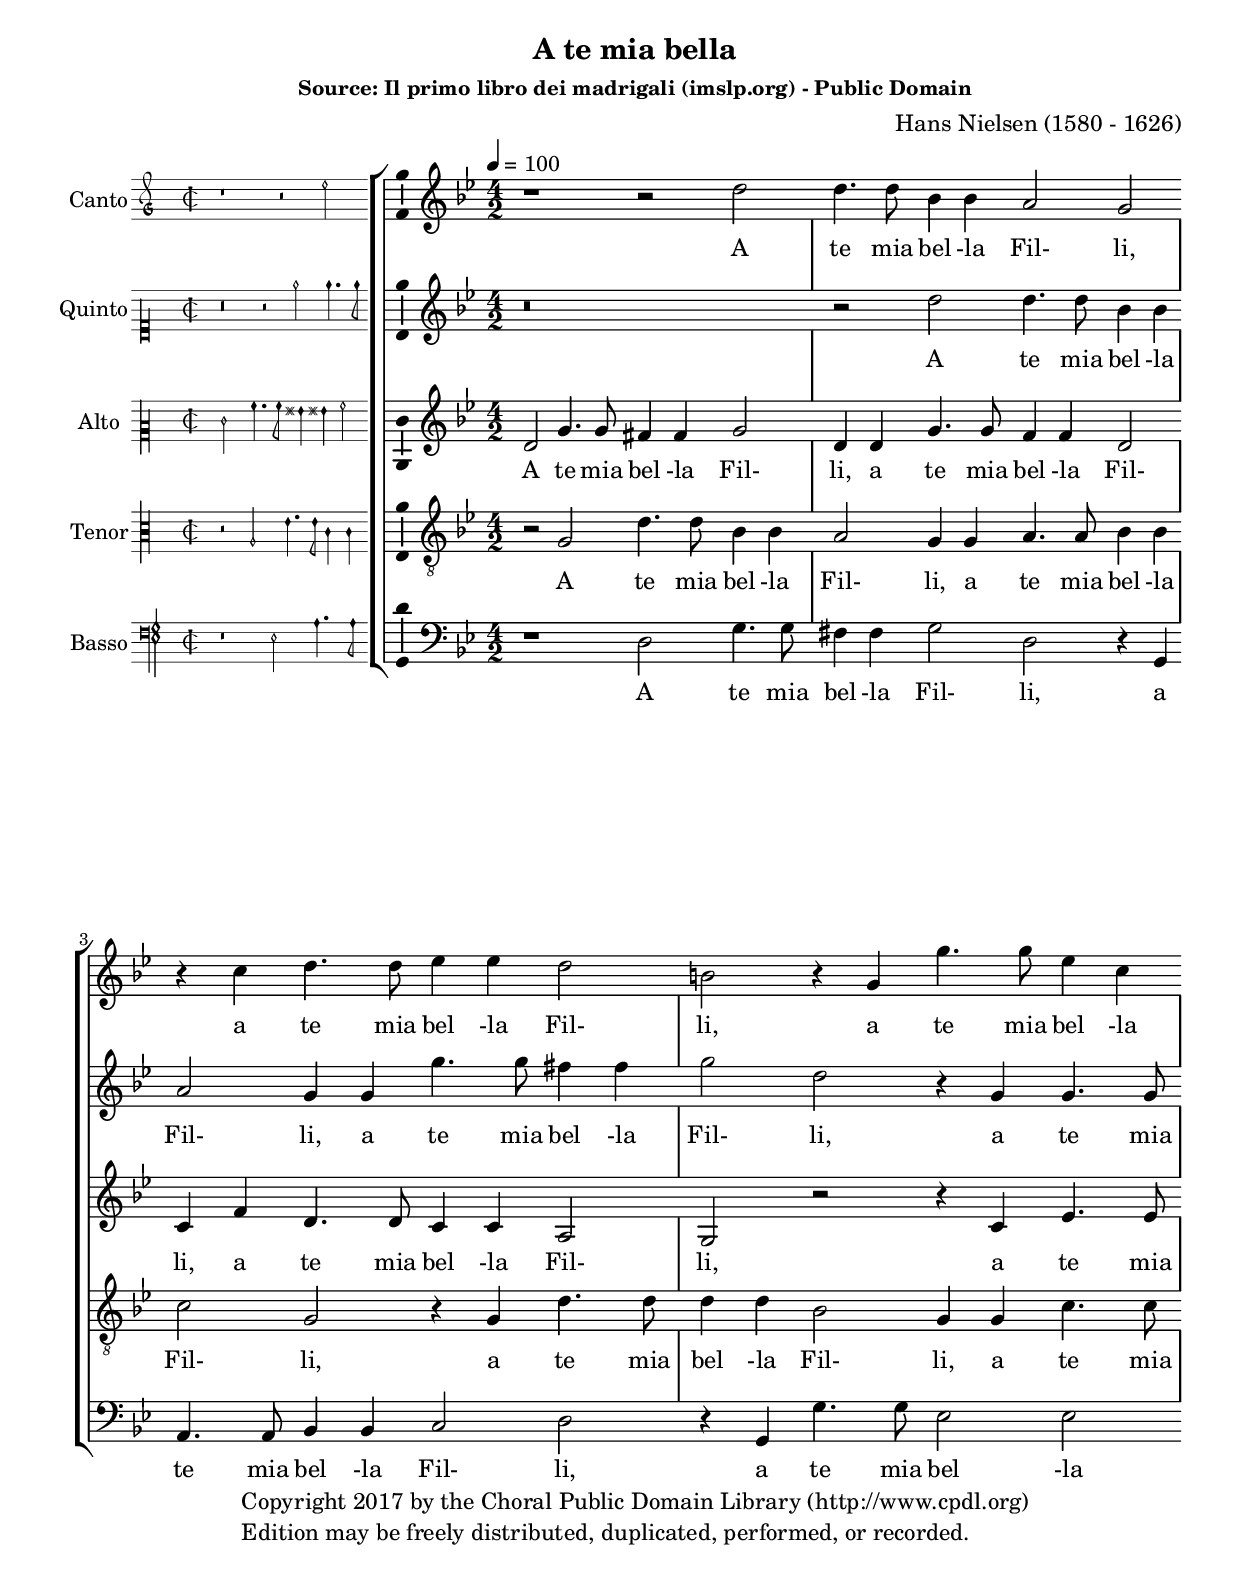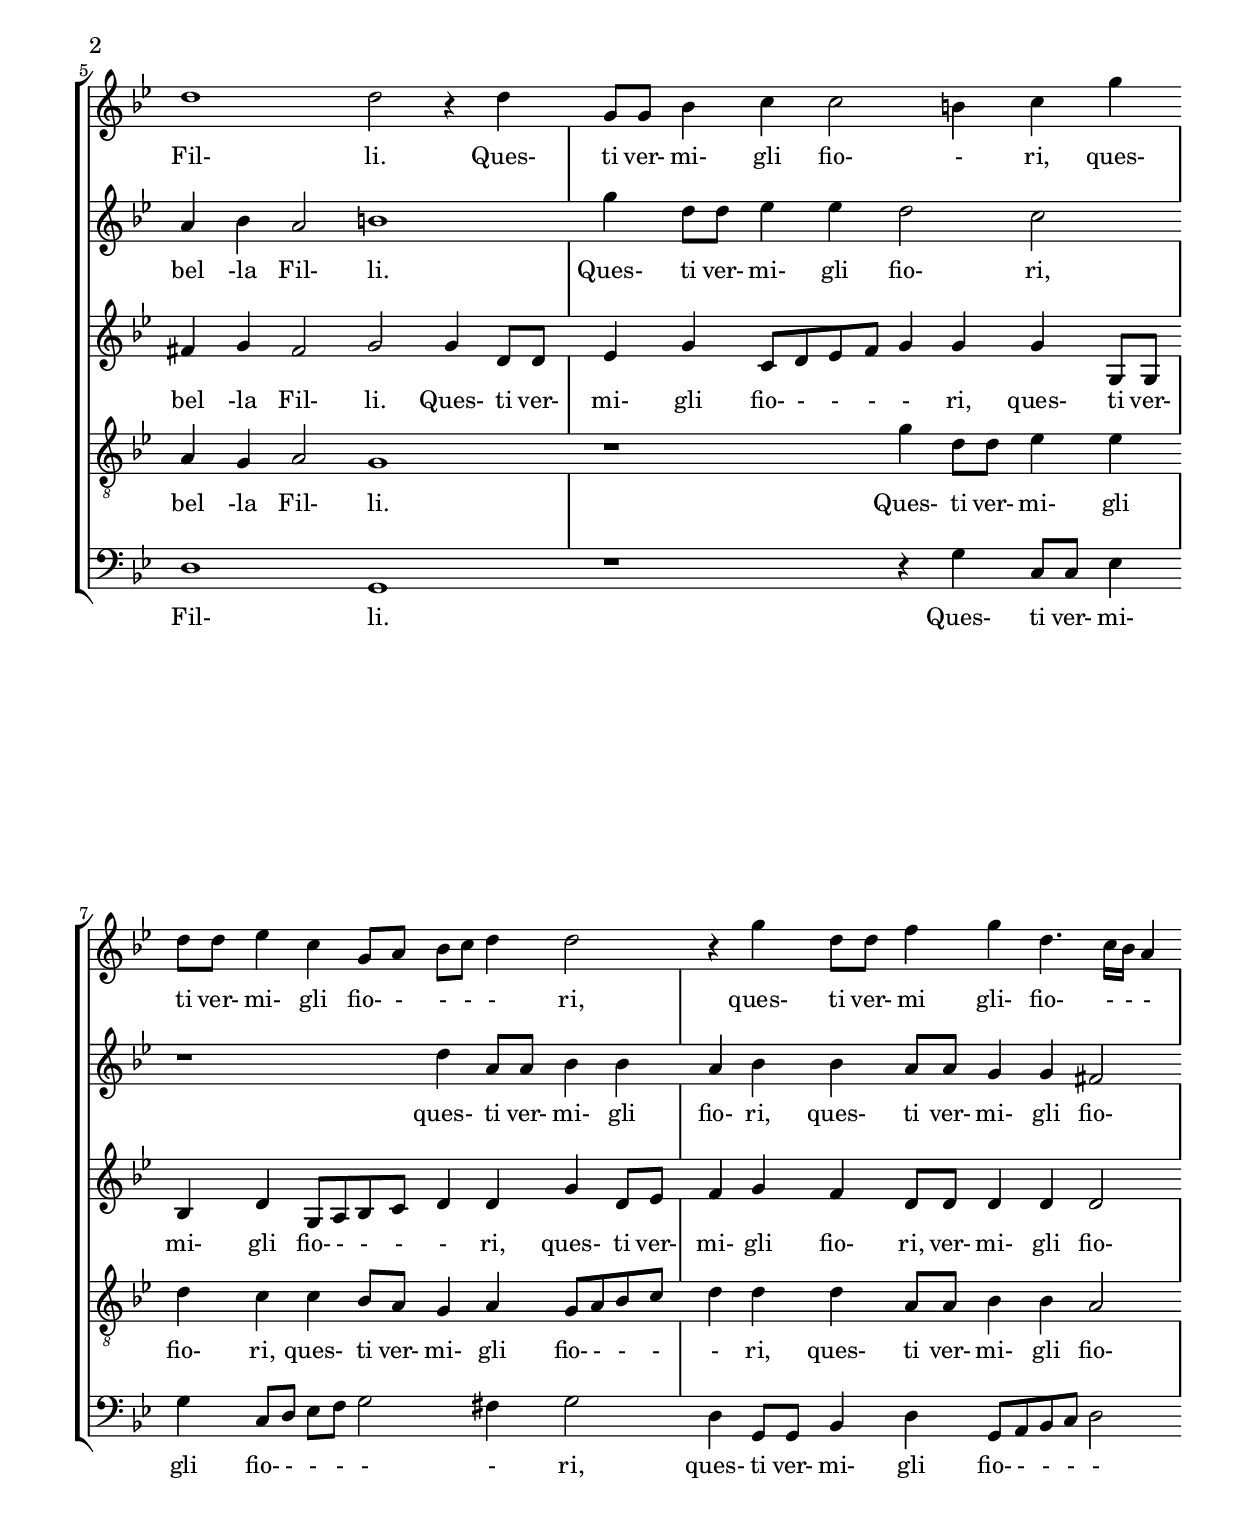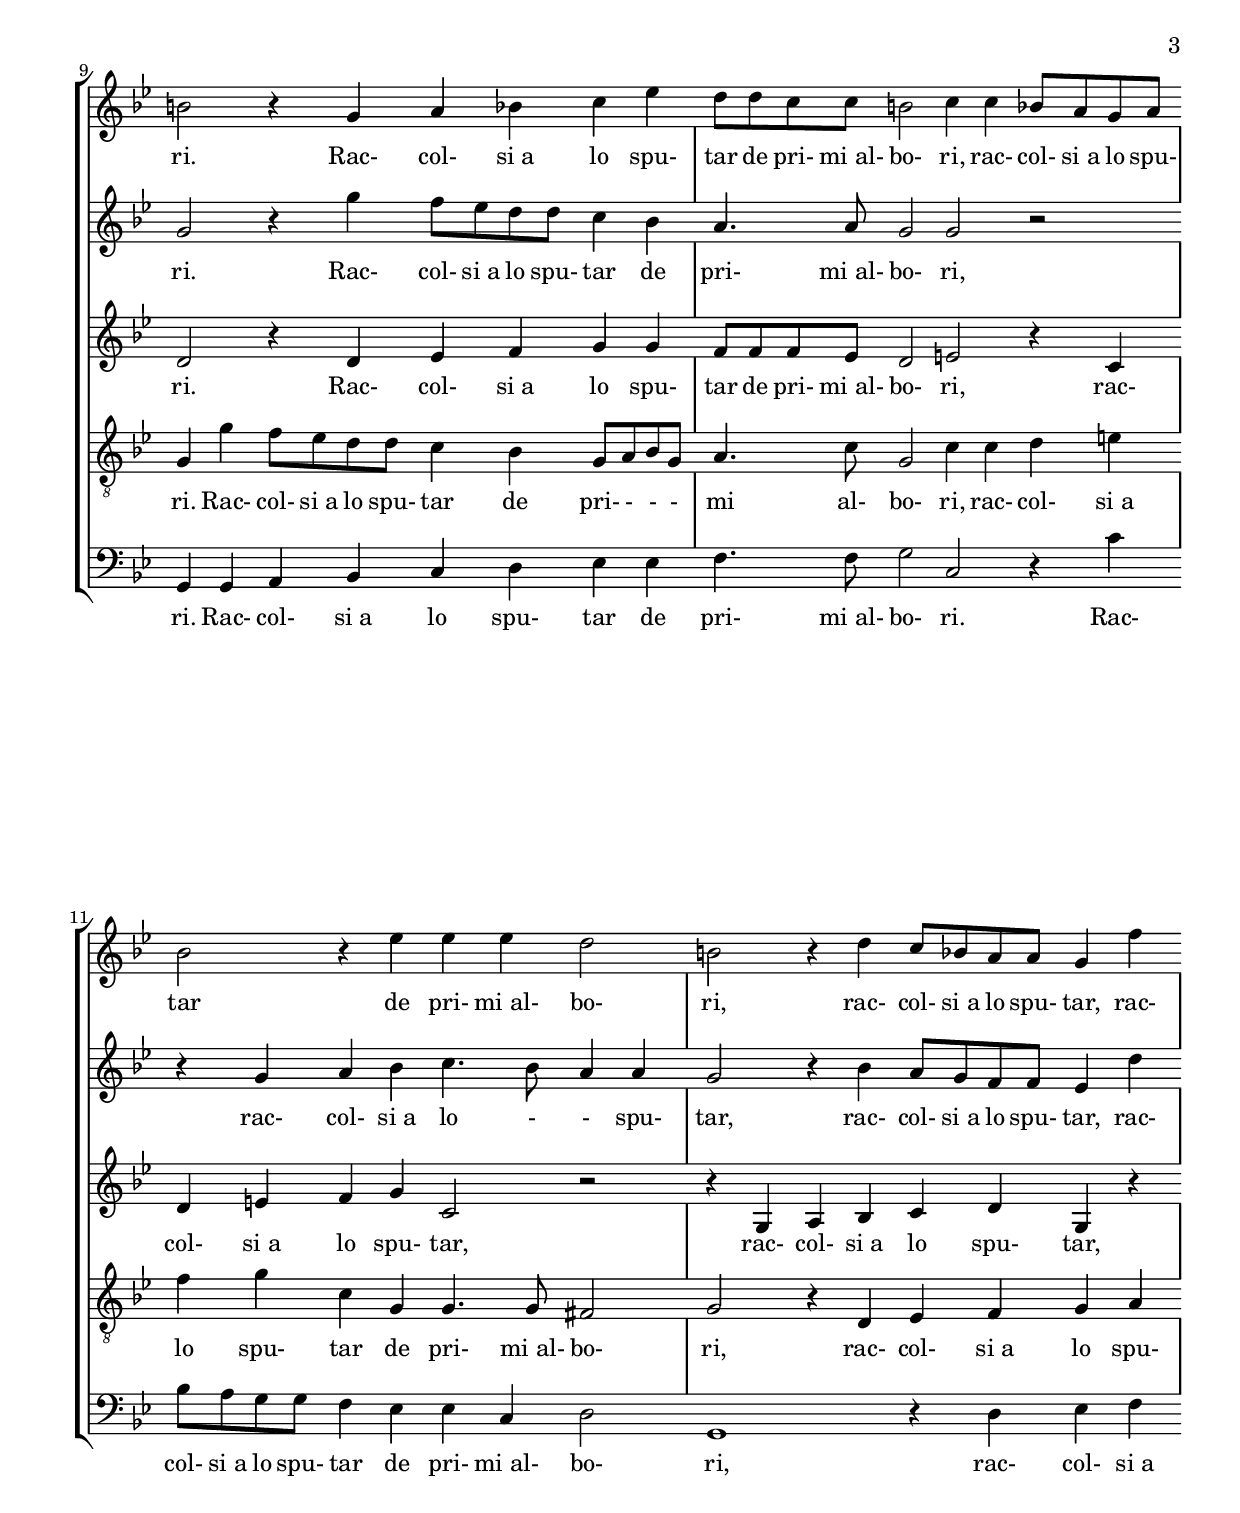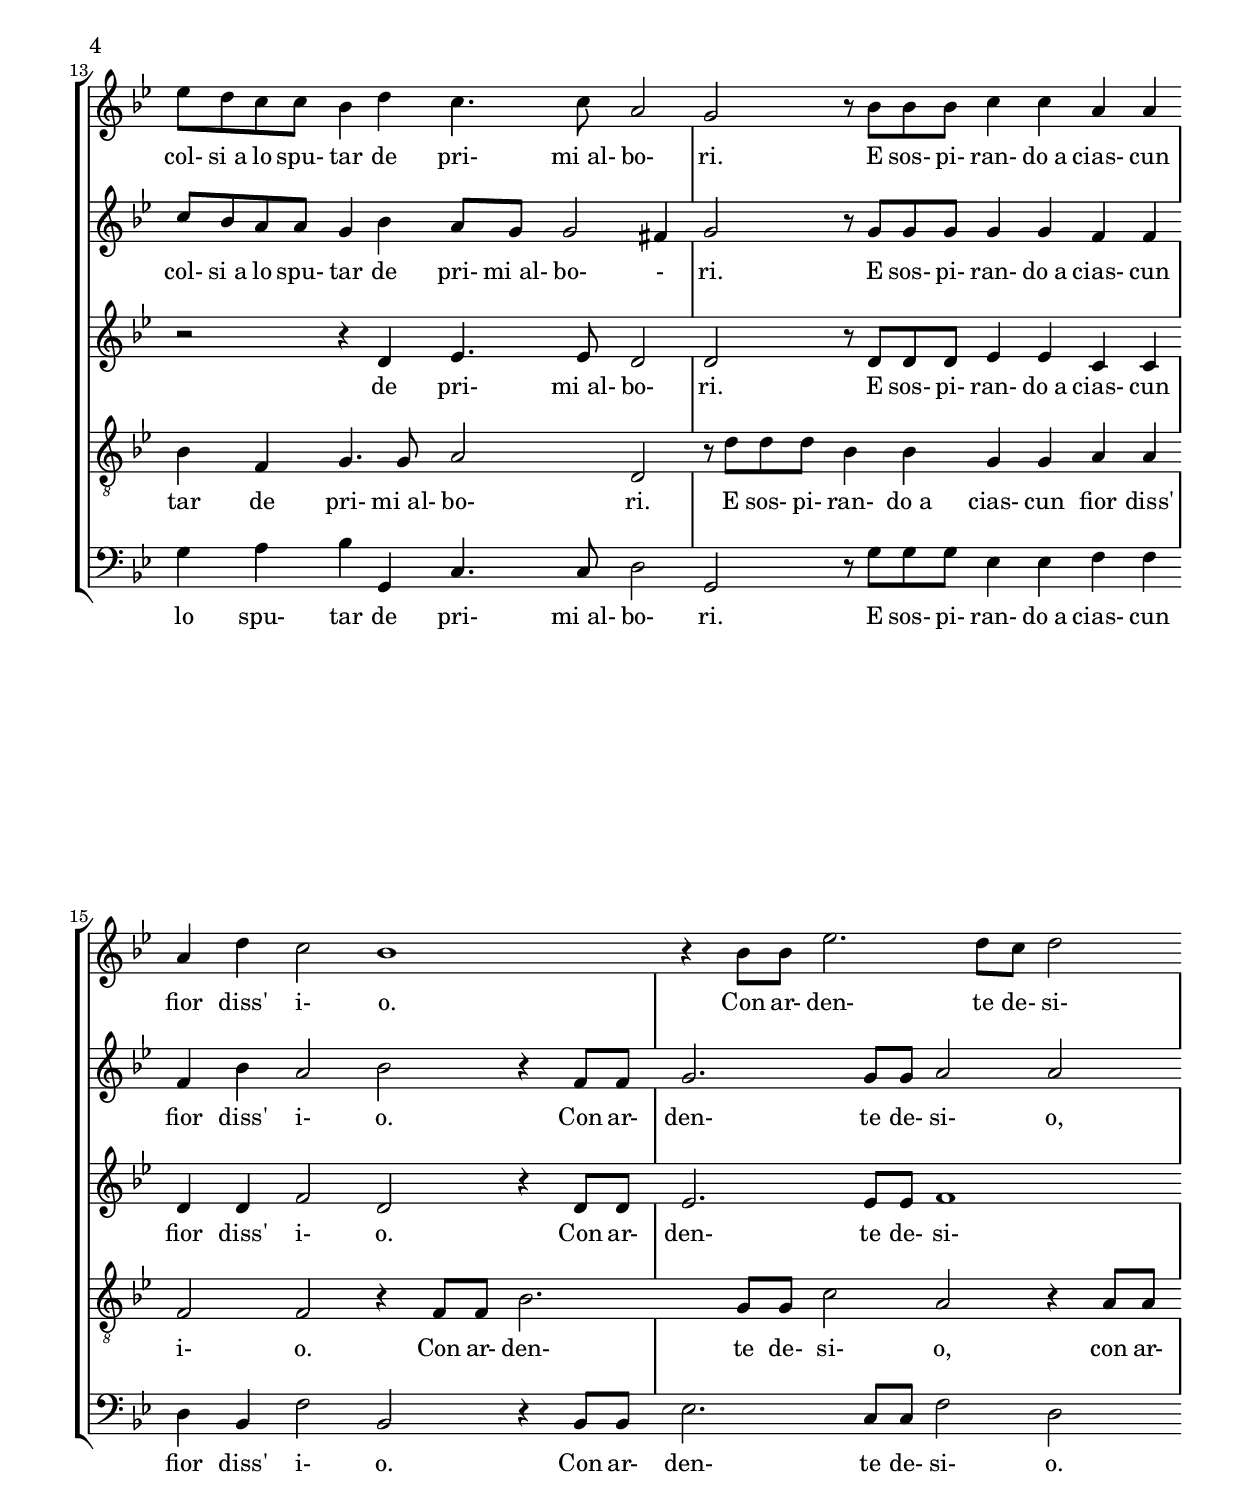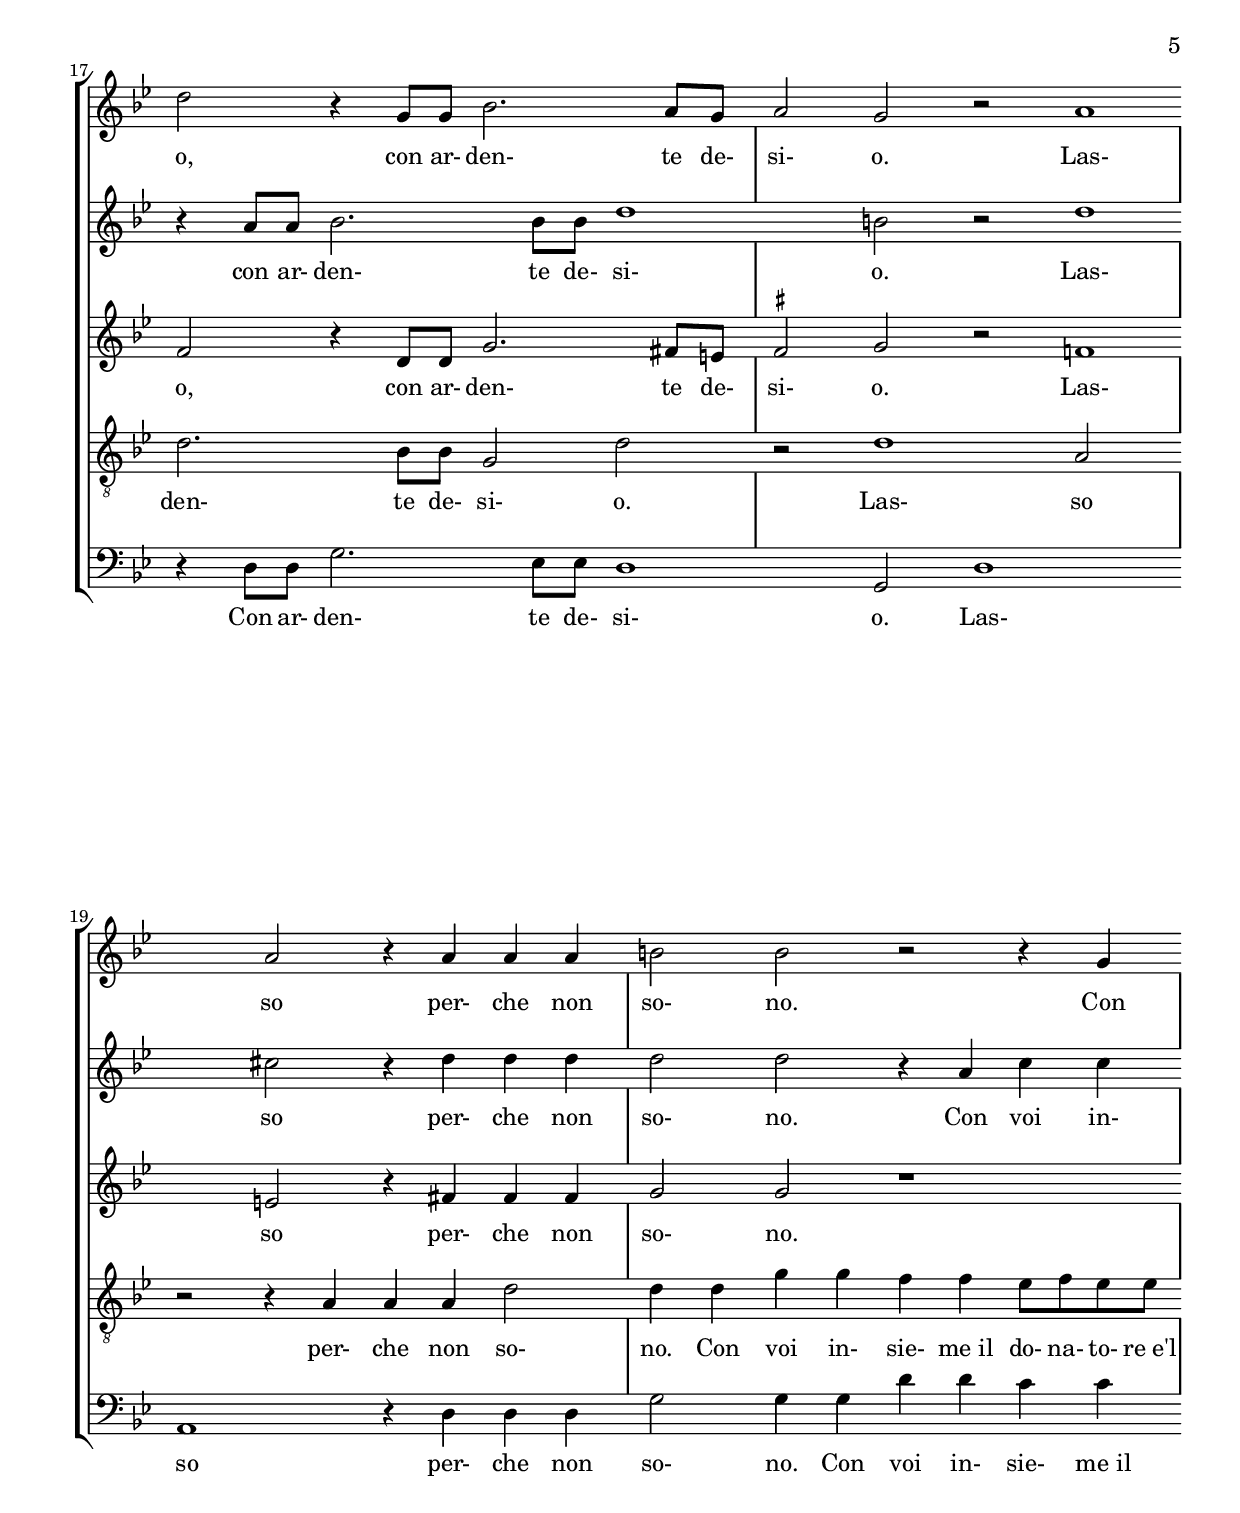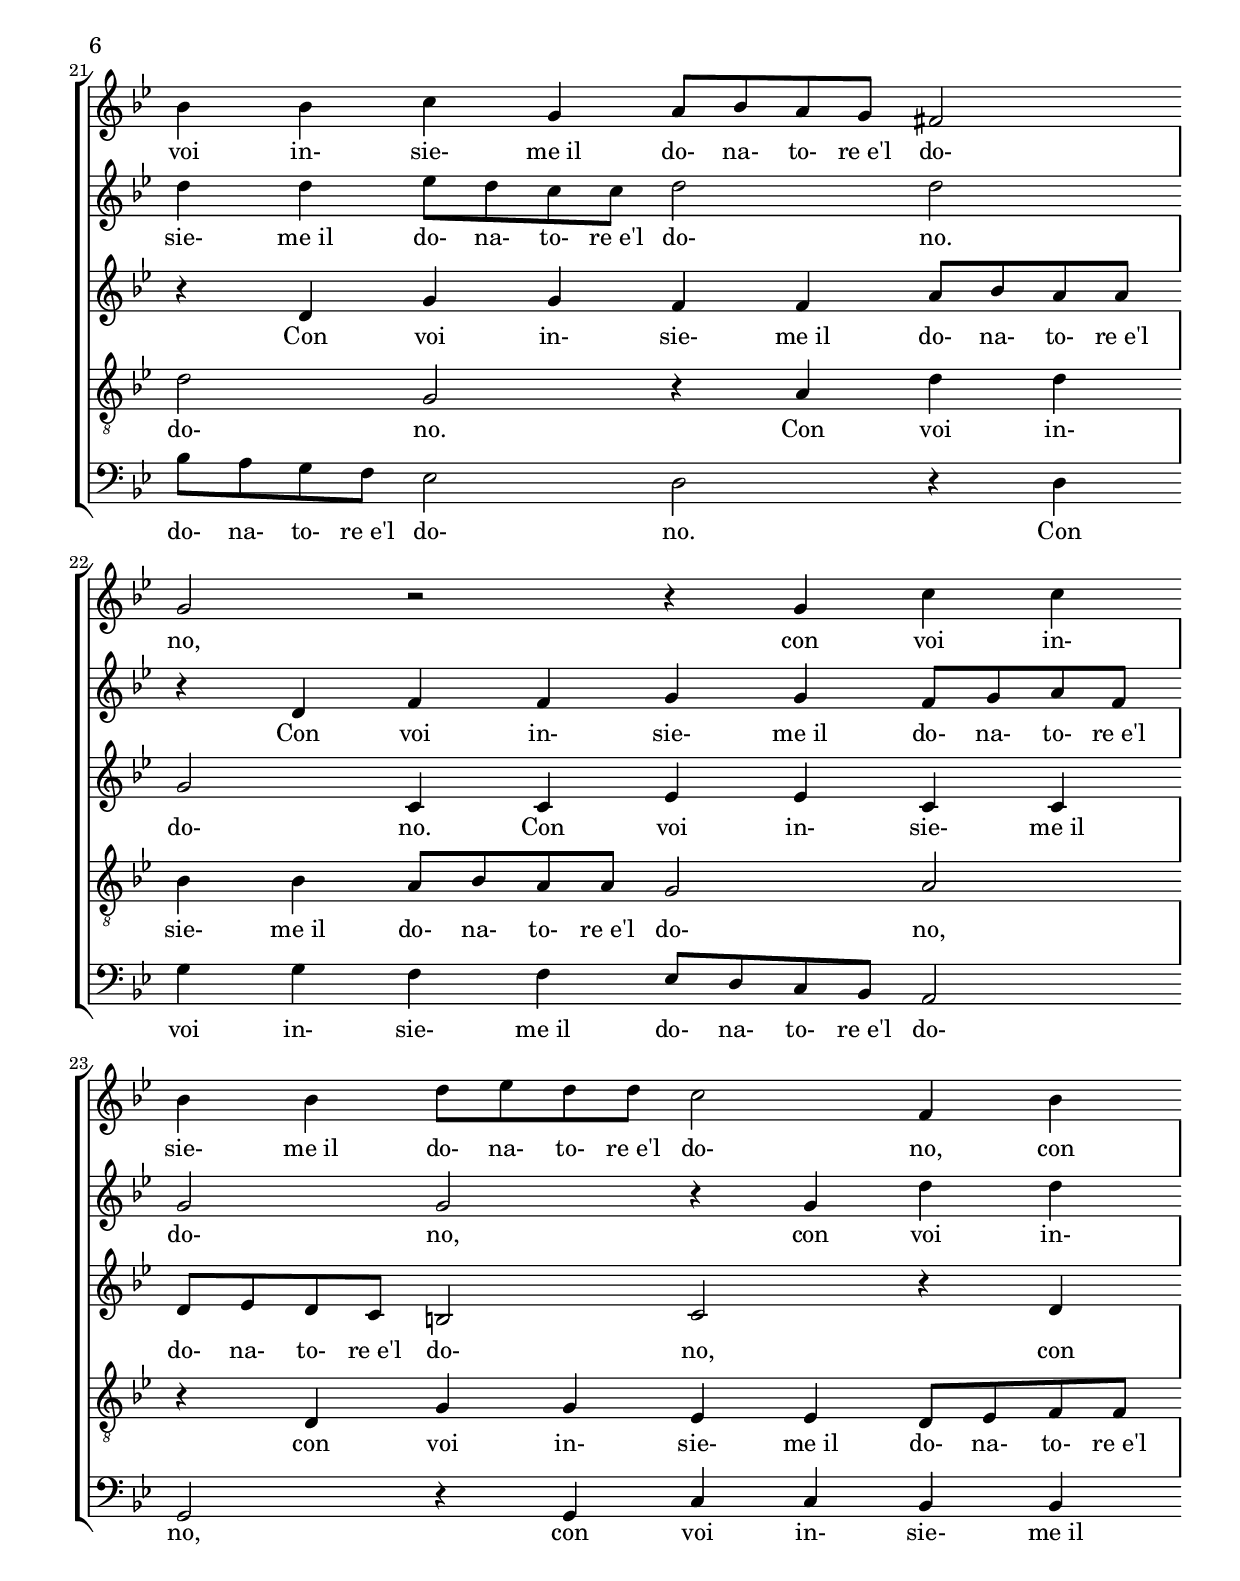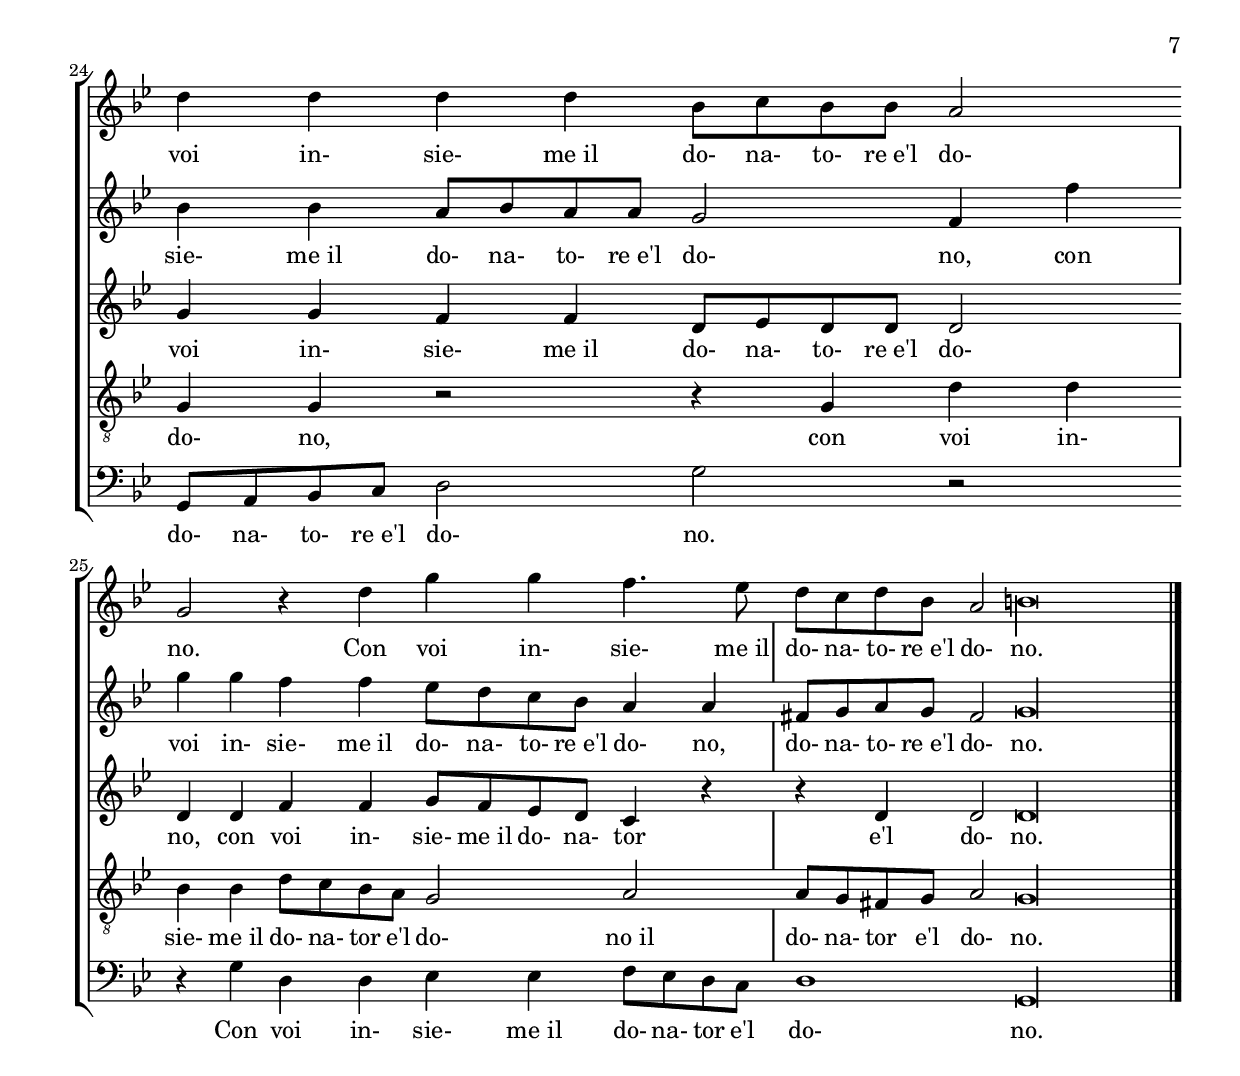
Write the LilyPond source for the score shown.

\version "2.19.0"

% bar 6 second quarter note: Dm2??


\header {
    title = \markup{ \huge { A te mia bella } }
    composer = "Hans Nielsen (1580 - 1626)" 
    subtitle = \markup{ \small { Source: Il primo libro dei madrigali (imslp.org) - Public Domain } } 
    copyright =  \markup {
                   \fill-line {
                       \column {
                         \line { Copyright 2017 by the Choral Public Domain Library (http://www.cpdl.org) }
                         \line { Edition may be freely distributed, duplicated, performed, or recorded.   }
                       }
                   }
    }
}



\paper {
#(set-default-paper-size "a4")
    top-margin = 2\cm
    bottom-margin = 2\cm
    left-margin = 1.5\cm
}

ficta = { \once \set suggestAccidentals = ##t }

vera = { \once \set suggestAccidentals = ##f }


incipitGlobal = { 
    \key a \minor
    \time 2/2
}

global =  {
   	
	\set Score.skipBars = ##t
    \key g \minor
    \time 4/2
    \tempo 4 = 100

    % the actual music
    \skip 1*55
    \bar ""
    
    % let finis bar go through all staves
    \skip 1*1
    \override Staff.BarLine.transparent = ##f
    \bar "|."
}


sopranoIncipit = \relative c''  {
    \incipitGlobal    
    \clef "petrucci-g"
    r1 r2 e2
}

sopranoMusic =    \transpose a g { \relative c'' { 
    \clef treble
	r1 r2 e2 e4. e8 c4 c b2 a r4 d4 e4. e8 f4 f 
	e2 cis2 r4 a4 a'4. a8 f4 d e1 e2 r4 e4 a,8 a c4
	d4 d2 cis4 d a'4 e8 e f4 d a8 b c d e4 e2 r4 a4 e8 e g4 a e4. d16 c b4 cis2
	r4 a4 b c d f e8 e d d cis2 d4 d c8 b a b c2 r4 f4 f f e2 cis 
	r4 e4 d8 c b b a4 g'4 f8 e d d c4 e d4. d8 b2 a r8 c c c d4 d 
	b4 b b e d2 c1 r4 c8 c f2. e8 d e2 e r4 a,8 a c2. b8 a b2 a r2 b1 b2
	r4 b4 b b cis2 cis r2 r4 a4 c c d a b8 c b a gis2 a r2 r4 a4 d d c c 
	e8 f e e d2 g,4 c e e e e c8 d c c b2 a r4 e'4 a a g4. f8 e d e c b2 cis\longa 
}}

quintoIncipit =  \relative c'' {
    \incipitGlobal    
    \clef "petrucci-c1"
	r\breve r2 e2 e4. e8
}

quintoMusic =   \transpose a g { \relative c''  {
	r\breve r2 e2 e4. e8 c4 c b2 a4 a a'4. a8 gis4 gis 
	a2 e r4 a,4 a4. a8 b4 c b2 cis1 a'4 e8 e f4 f 
	e2 d r1 e4 b8 b c4 c b c c b8 b a4 a gis2 a r4 a'4 g8 f e e d4 c 
	b4. b8 a2 a r2 r4 a4 b c d4. c8 b4 b a2 r4 c4 b8 a g g f4 e' 
	d8 c b b a4 c b8 a a2 gis4 a2 r8 a8 a a a4 a g g g c b2 c r4 g8 g 
	a2. a8 a b2 b r4 b8 b c2. c8 c e1 cis2 r2 e1 dis2 r4 e4 e e e2 e r4 b4 
	d4 d e e f8 e d d e2 e r4 e,4 g g a a g8 a b g a2 a r4 a4 e' e 
	c4 c b8 c b b a2 g4 g' a a g g f8 e d c b4 b gis8 a b a gis2 a\longa
}}

altoIncipit =  \relative c'  {
    \incipitGlobal    
    \clef "petrucci-c2"
    e2 a4. a8 gis4 gis a2
}
    
    
altoMusic =    \transpose a g { \relative c' {
    \clef "treble"
	e2 a4. a8 gis4 gis a2 e4 e a4. a8 g4 g 
	e2 d4 g e4. e8 d4 d b2 a2 r2 r4 d4 f4. f8 gis4 a4 %f gis???? it says so...
	gis2 a a4 e8 e f4 a d,8 e f g a4 a a a,8 a c4 e a,8 b c d e4 e 
	% possibly a4 e8 f g a g 
	a4 e8 f g4 a g e8 e e4 e e2 e r4 e4 f g a a g8 g g f e2 fis
	r4 d4 e fis g a d,2 r2   r4 a4 b c d e a, r4     r2 r4 e'4 f4. f8 e2 e2 r8 e8 e e 
	f4 f d d e e g2 e r4 e8 e f2. f8 f g1 g2   r4 e8 e a2. gis8 fis \ficta gis2 \vera a 
	r2 g1 fis2 r4 gis4 gis gis a2 a r1 r4 e4 a a g g b8 c b b a2 d,4 d f f 
	d4 d e8 f e d cis2 d2 r4 e4 a a g g e8 f e e e2 e4 e g g a8 g f e d4 r4 r4 e4 e2 e\longa
}}


tenorIncipit =  \relative c'  {
    \incipitGlobal    
    \clef "petrucci-c3"
	r2 a2 e'4. e8 c4 c 
}


tenorMusic =  \transpose a g { \relative c'   {
    \clef "treble_8"
	r2 a2 e'4. e8 c4 c b2 a4 a b4. b8 c4 c d2 a
	r4 a4 e'4. e8 e4 e c2 a4 a d4. d8 b4 a b2 a1 r1
	a'4 e8 e f4 f e d d c8 b a4 b a8 b c d e4 e e b8 b c4 c b2 a4 a'4
	g8 f e e d4 c a8 b c a b4. d8 a2 d4 d e fis g a d, a a4. a8 gis2 a
	r4 e4 f g a b c g a4. a8 b2 e, r8 e'8 e e c4 c a a b b g2 g
	r4 g8 g c2. a8 a8 d2 b r4 b8 b e2. c8 c a2 e' r2 e1 b2 r2 r4 b4 b b e2 e4 e 
	a4 a g g f8 g f f e2 a, r4 b4 e e c c b8 c b b a2 b r4 e,4 a a 
	f4 f e8 f g g a4 a r2 r4 a4 e' e c c e8 d c b a2 b b8 a gis a b2 a\longa
}}


bassIncipit =  \relative c  {
    \incipitGlobal    
    \clef "petrucci-f4"
	r1 e2 a4. a8
}


bassMusic =  \transpose a g { \relative c  { 
    \clef bass
	r1 e2 a4. a8 gis4 gis a2 e r4 a, b4. b8 c4 c
	d2 e r4 a,4 a'4. a8 f2 f e1 a, r1 r4 a'4 d,8 d f4 
	a4 d,8 e f g a2 gis4 a2 e4 a,8 a c4 e a,8 b c d e2 a,4     a b c d e f f 
	g4. g8 a2 d,2 r4 d'4 c8 b a a g4 f f d e2 a,1 r4 e'4 f g a b c a, d4. d8
	e2 a, r8 a'8 a a f4 f g g e c g'2 c, r4 c8 c f2. d8 d g2 e r4 e8 e
	a2. f8 f e1 a,2 e'1 b r4 e4 e e a2 a4 a e' e d d c8 b a g 
	f2 e r4 e4 a a g g f8 e d c b2 a r4 a4 d d c c a8 b c d 
	e2 a r2 r4 a4 e e f f g8 f e d e1 a,\longa
}}


% A te mia bella

lyricsTextS = \lyricmode {
	A te mia bel -la Fil- li, a te mia bel -la 
	Fil- li, a te mia bel -la Fil- li. Ques- ti ver- mi-
	gli fio- - ri, ques- ti ver- mi- gli fio- - - - - ri,  ques- ti ver- mi gli- fio- - - - ri.
	Rac- col- si_a lo spu- tar de pri- mi_al- bo- ri, rac- col- si_a lo spu- tar de pri- mi_al- bo- ri, 
	rac- col- si_a lo spu- tar, rac- col- si_a lo spu- tar de pri- mi_al- bo- ri. E sos- pi- ran- do_a
	cias- cun fior diss' i- o. Con ar- den- te de- si- o,  con ar- den- te de- si- o. Las- so
	per- che non so- no. Con voi in- sie- me_il do- na- to- re_e'l do- no, con voi in- sie- me_il 
	do- na- to- re_e'l do- no, con voi in- sie- me_il do- na- to- re_e'l do- no. Con voi in- sie- me_il do- na- to- re_e'l do- no.
}


lyricsTextQ = \lyricmode {
	A te mia bel -la Fil- li, a te mia bel -la 
	Fil- li, a te mia bel -la Fil- li. Ques- ti ver- mi- gli
	fio- ri, ques- ti ver- mi- gli fio- ri, ques- ti ver- mi- gli fio- ri. Rac- col- si_a lo spu- tar de 
	pri- mi_al- bo- ri, rac- col- si_a lo - -  spu- tar, rac- col- si_a lo spu- tar, rac-
	col- si_a lo spu- tar de pri- mi_al- bo- - ri. E sos- pi- ran- do_a cias- cun fior diss' i- o. Con ar-
	den- te de- si- o, con ar- den- te de- si- o. Las- so per- che non so- no. Con
	voi in- sie- me_il do- na- to- re_e'l do- no. Con voi in- sie- me_il do- na- to- re_e'l do- no, con voi in-
	sie- me_il do- na- to- re_e'l do- no, con voi in- sie- me_il do- na- to- re_e'l do- no, do- na- to- re_e'l do- no.
}

lyricsTextA = \lyricmode {
	A te mia bel -la Fil- li, a te mia bel -la 
	Fil- li, a te mia bel -la Fil- li, a te mia bel -la 
	Fil- li. Ques- ti ver- mi- gli fio- - - - - ri, ques- ti ver- mi- gli fio- - - - - ri, 
	ques- ti ver- mi- gli fio- ri, ver- mi- gli fio- ri. Rac- col- si_a lo spu- tar de pri- mi_al- bo- ri,
	rac- col- si_a lo spu- tar, rac- col- si_a lo spu- tar, de pri- mi_al- bo- ri. E sos- pi- 
	ran- do_a cias- cun fior diss' i- o. Con ar- den- te de- si- o, con ar- den- te de- si- o. 
	Las- so per- che non so- no. Con voi in- sie- me_il do- na- to- re_e'l do- no. Con voi in- 
	sie- me_il do- na- to- re_e'l do- no, con voi in- sie- me_il do- na- to- re_e'l do- no, con voi in- sie- me_il do- na- tor e'l do- no.
}

lyricsTextT = \lyricmode {
	A te mia bel -la Fil- li, a te mia bel -la Fil- li,
	a te mia bel -la Fil- li, a te mia bel -la Fil- li.
	Ques- ti ver- mi- gli fio- ri, ques- ti ver- mi- gli fio- - - - - ri, ques- ti ver- mi- gli fio- ri. Rac- 
	col- si_a lo spu- tar de pri- - - - mi al- bo- ri, rac- col- si_a lo spu- tar de pri- mi_al- bo- ri,
	rac- col- si_a lo spu- tar de pri- mi_al- bo- ri. E sos- pi- ran- do_a cias- cun fior diss' i- o. 
	Con ar- den- te de- si- o, con ar- den- te de- si- o. Las- so per- che non so- no. Con 
	voi in- sie- me_il do- na- to- re_e'l do- no. Con voi in- sie- me_il do- na- to- re_e'l do- no, con voi in- 
	sie- me_il do- na- to- re_e'l do- no, con voi in- sie- me_il do- na- tor e'l do- no_il do- na- tor e'l do- no.
}

lyricsTextB = \lyricmode {
	A te mia bel -la Fil- li, a te mia bel -la 
	Fil- li, a te mia bel -la Fil- li. Ques- ti ver- mi- 
	gli fio- - - - - - ri, ques- ti ver- mi- gli fio- - - - - ri. Rac- col- si_a lo spu- tar de 
	pri- mi_al- bo- ri. Rac- col- si_a lo spu- tar de pri- mi_al- bo- ri, rac- col- si_a lo spu- tar de pri- mi_al- 
	bo- ri. E sos- pi- ran- do_a cias- cun fior diss' i- o. Con ar- den- te de- si- o. Con ar- 
	den- te de- si- o. Las- so per- che non so- no. Con voi in- sie- me_il do- na- to- re_e'l 
	do- no. Con voi in- sie- me_il do- na- to- re_e'l do- no, con voi in- sie- me_il do- na- to- re_e'l 
	do- no. Con voi in- sie- me_il do- na- tor e'l do- no.
}


\score { 
    \context StaffGroup <<
       \context Staff = "s" <<
	         \context Voice = "sopranos" { 
                  <<    \set Staff.instrumentName = #"Canto"
                        \incipit \sopranoIncipit
                        \global
                        \sopranoMusic >>
                 }
       >>
	   \context Lyrics = "sopranos" <<
	         \lyricsto sopranos \lyricsTextS
       >>

       \context Staff = "q" <<
	         \context Voice = "quintos" {  
                 <<  \set Staff.instrumentName = #"Quinto"
                     \global
                     \incipit \quintoIncipit
                     \quintoMusic >>
                 } 
       >>
	   \context Lyrics = "quintos" <<
	         \lyricsto quintos \lyricsTextQ
       >>

	   \context Staff = "a" <<
                 \context Voice = "altos" { 
                 << \set Staff.instrumentName = #"Alto"
                    \global
					\incipit \altoIncipit
                    \altoMusic >>
                 }
	   >>
	   \context Lyrics = "altos" <<
             \lyricsto altos \lyricsTextA
       >>

	   \context Staff = "t" <<
   	         \context Voice = "tenores" { 
                 << \set Staff.instrumentName = #"Tenor"
                    \global
					\incipit \tenorIncipit
                    \tenorMusic  >>
                 }
 	   >> 
 	   \context Lyrics = "tenores" <<
             \lyricsto tenores \lyricsTextT
       >>
       \context Staff = "b" <<
            \context Voice = "basses" {  
                <<  \set Staff.instrumentName = #"Basso"
                    \global
					\incipit \bassIncipit
                    \bassMusic  >>
             }
	   >>
	   \context Lyrics = "b" <<
	         \lyricsto basses \lyricsTextB
       >>
    >>
    \midi {}
    \layout {
        #(layout-set-staff-size 19)
        \context {
            \Lyrics
            \consists "Bar_engraver"
            \consists "Separating_line_group_engraver"
        }
        \context {
           \Score
           \hide BarLine
        } 
        \context {
			\Voice
			\hide Slur       % no slurs 
			\remove "Forbid_line_break_engraver"
			\consists "Ambitus_engraver"
		  }
		indent = 5\cm
        incipit-width = 4\cm
    }
}
